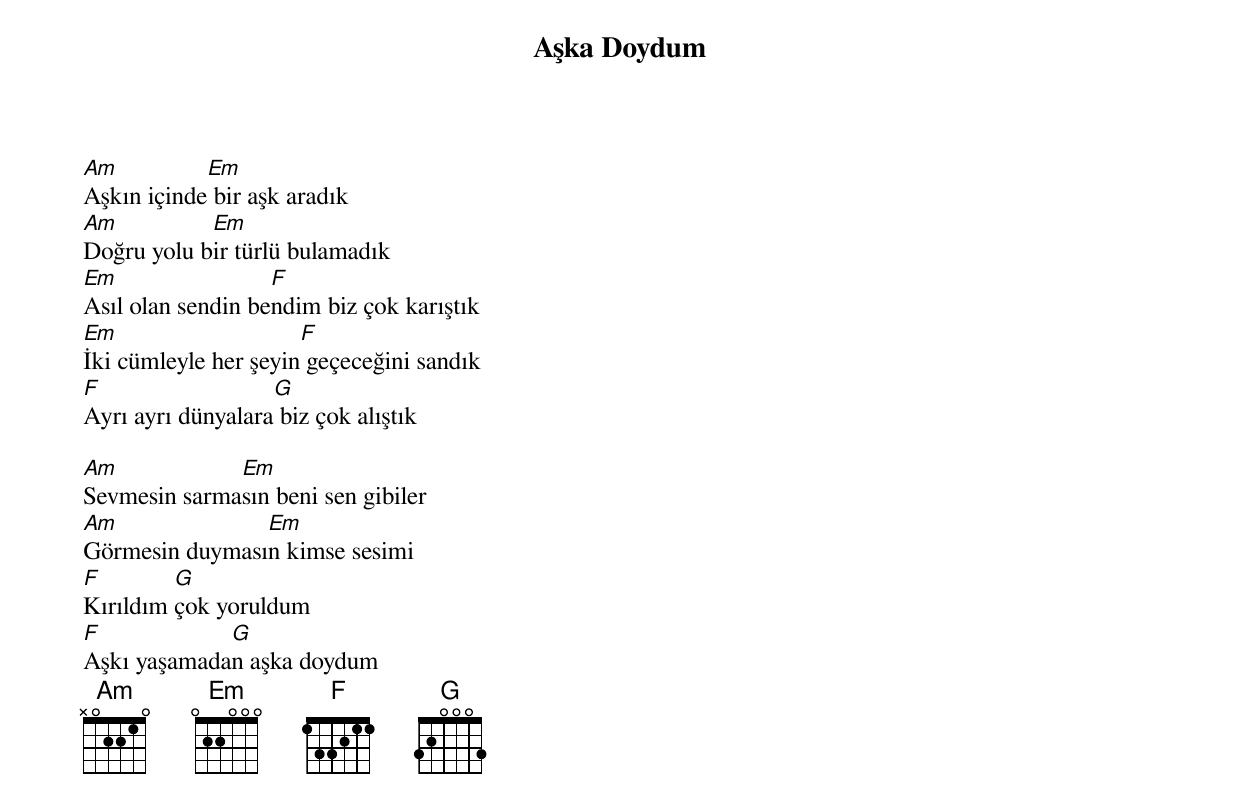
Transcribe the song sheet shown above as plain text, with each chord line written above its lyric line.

{title: Aşka Doydum}
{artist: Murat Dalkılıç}

Am          Em
Aşkın içinde bir aşk aradık
Am          Em
Doğru yolu bir türlü bulamadık
Em                 F
Asıl olan sendin bendim biz çok karıştık
Em                    F
İki cümleyle her şeyin geçeceğini sandık
F                  G
Ayrı ayrı dünyalara biz çok alıştık

Am            Em
Sevmesin sarmasın beni sen gibiler
Am              Em
Görmesin duymasın kimse sesimi
F        G
Kırıldım çok yoruldum
F            G
Aşkı yaşamadan aşka doydum
